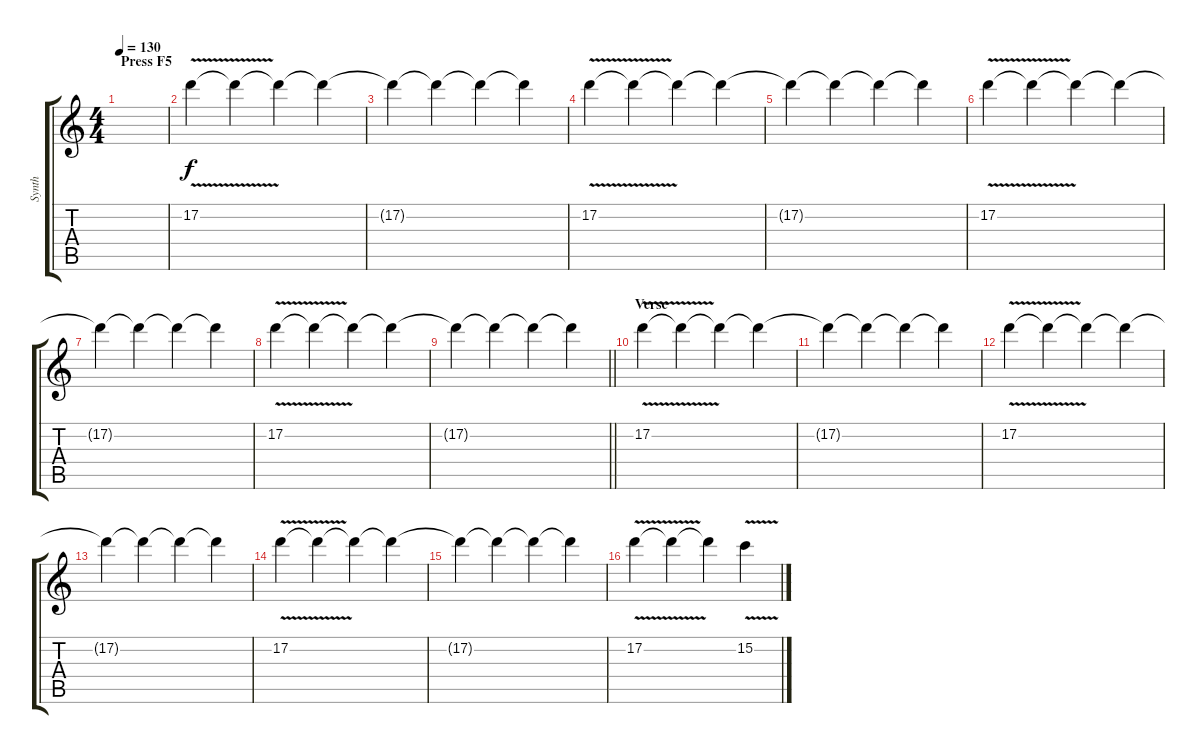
\track ("Synth" "Synth") {instrument electricguitarclean}
\staff {score tabs}
\tuning (D4 A3 F3 C3 G2 C2) {hide}
\ts (4 4)
\section ("" "Press F5")
\tempo 130
\clef g2
\ks c
|
17.2{v}.4 17.2{t}.4 17.2{t}.4 17.2{t}.4 |
17.2{t}.4 17.2{t}.4 17.2{t}.4 17.2{t}.4 |
17.2{v}.4 17.2{t}.4 17.2{t}.4 17.2{t}.4 |
17.2{t}.4 17.2{t}.4 17.2{t}.4 17.2{t}.4 |
17.2{v}.4 17.2{t}.4 17.2{t}.4 17.2{t}.4 |
17.2{t}.4 17.2{t}.4 17.2{t}.4 17.2{t}.4 |
17.2{v}.4 17.2{t}.4 17.2{t}.4 17.2{t}.4 |
\barLineRight lightlight
17.2{t}.4 17.2{t}.4 17.2{t}.4 17.2{t}.4 |
\section ("" "Verse")
17.2{v}.4 17.2{t}.4 17.2{t}.4 17.2{t}.4 |
17.2{t}.4 17.2{t}.4 17.2{t}.4 17.2{t}.4 |
17.2{v}.4 17.2{t}.4 17.2{t}.4 17.2{t}.4 |
17.2{t}.4 17.2{t}.4 17.2{t}.4 17.2{t}.4 |
17.2{v}.4 17.2{t}.4 17.2{t}.4 17.2{t}.4 |
17.2{t}.4 17.2{t}.4 17.2{t}.4 17.2{t}.4 |
17.2{v}.4 17.2{t}.4 17.2{t}.4 15.2{v}.4
